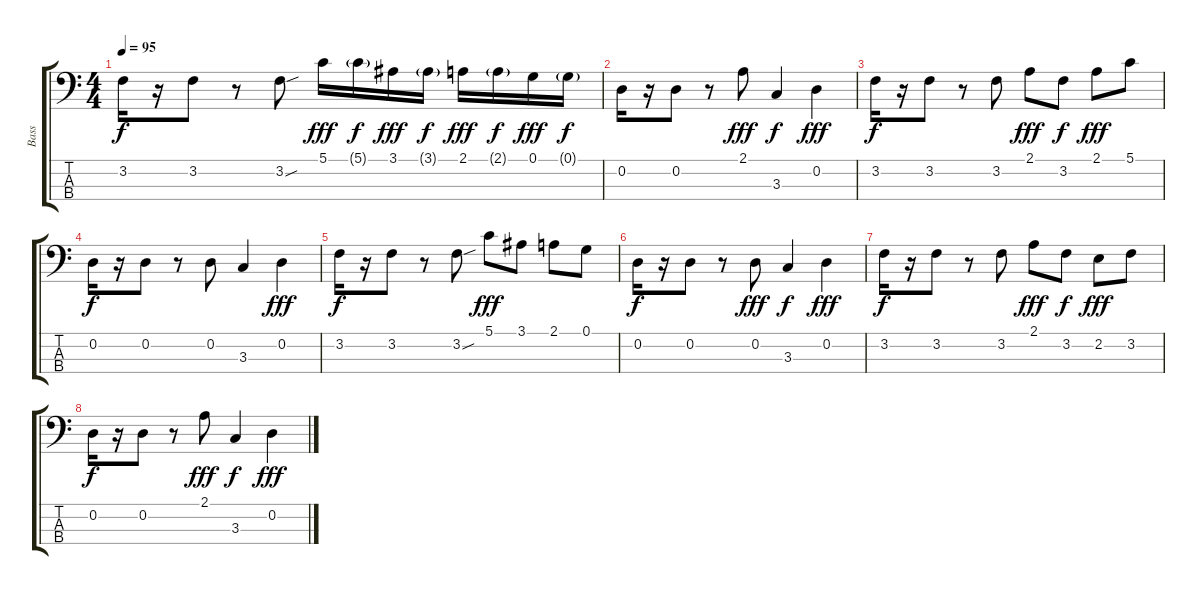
\track ("Bass" "Bass") {instrument electricbassfinger}
\staff {score tabs}
\tuning (G2 D2 A1 E1) {hide}
\ts (4 4)
\tempo 95
\clef f4
\ks c
3.2.16{dy f} r.16 3.2.8 r.8 3.2{sou}.8 5.1.16{dy fff} 5.1{g}.16{dy f} 3.1.16{dy fff} 3.1{g}.16{dy f} 2.1.16{dy fff} 2.1{g}.16{dy f} 0.1.16{dy fff} 0.1{g}.16{dy f} |
0.2.16 r.16 0.2.8 r.8 2.1.8{dy fff} 3.3.4{dy f} 0.2.4{dy fff} |
3.2.16{dy f} r.16 3.2.8 r.8 3.2.8 2.1.8{dy fff} 3.2.8{dy f} 2.1.8{dy fff} 5.1.8 |
0.2.16{dy f} r.16 0.2.8 r.8 0.2.8 3.3.4 0.2.4{dy fff} |
3.2.16{dy f} r.16 3.2.8 r.8 3.2{sou}.8 5.1.8{dy fff} 3.1.8 2.1.8 0.1.8 |
0.2.16{dy f} r.16 0.2.8 r.8 0.2.8{dy fff} 3.3.4{dy f} 0.2.4{dy fff} |
3.2.16{dy f} r.16 3.2.8 r.8 3.2.8 2.1.8{dy fff} 3.2.8{dy f} 2.2.8{dy fff} 3.2.8 |
0.2.16{dy f} r.16 0.2.8 r.8 2.1.8{dy fff} 3.3.4{dy f} 0.2.4{dy fff}
